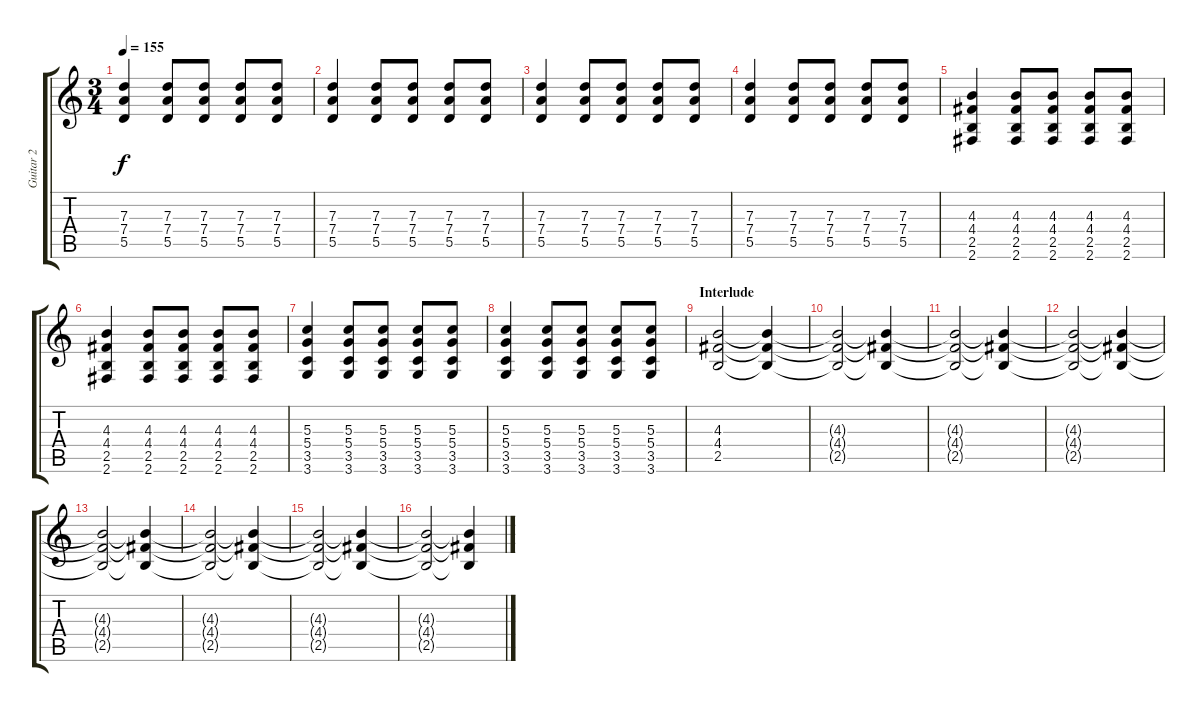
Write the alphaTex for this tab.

\track ("Guitar 2" "Guitar 2") {instrument overdrivenguitar}
\staff {score tabs}
\tuning (E4 B3 G3 D3 A2 E2) {hide}
\ts (3 4)
\tempo 155
\clef g2
\ks c
(7.3 7.4 5.5).4{dy f} (7.3 7.4 5.5).8 (7.3 7.4 5.5).8 (7.3 7.4 5.5).8 (7.3 7.4 5.5).8 |
(7.3 7.4 5.5).4 (7.3 7.4 5.5).8 (7.3 7.4 5.5).8 (7.3 7.4 5.5).8 (7.3 7.4 5.5).8 |
(7.3 7.4 5.5).4 (7.3 7.4 5.5).8 (7.3 7.4 5.5).8 (7.3 7.4 5.5).8 (7.3 7.4 5.5).8 |
(7.3 7.4 5.5).4 (7.3 7.4 5.5).8 (7.3 7.4 5.5).8 (7.3 7.4 5.5).8 (7.3 7.4 5.5).8 |
(4.3 4.4 2.5 2.6).4 (4.3 4.4 2.5 2.6).8 (4.3 4.4 2.5 2.6).8 (4.3 4.4 2.5 2.6).8 (4.3 4.4 2.5 2.6).8 |
(4.3 4.4 2.5 2.6).4 (4.3 4.4 2.5 2.6).8 (4.3 4.4 2.5 2.6).8 (4.3 4.4 2.5 2.6).8 (4.3 4.4 2.5 2.6).8 |
(5.3 5.4 3.5 3.6).4 (5.3 5.4 3.5 3.6).8 (5.3 5.4 3.5 3.6).8 (5.3 5.4 3.5 3.6).8 (5.3 5.4 3.5 3.6).8 |
(5.3 5.4 3.5 3.6).4 (5.3 5.4 3.5 3.6).8 (5.3 5.4 3.5 3.6).8 (5.3 5.4 3.5 3.6).8 (5.3 5.4 3.5 3.6).8 |
\section ("" "Interlude")
(4.3 4.4 2.5).2 (4.3{t} 4.4{t} 2.5{t}).4 |
(4.3{t} 4.4{t} 2.5{t}).2 (4.3{t} 4.4{t} 2.5{t}).4 |
(4.3{t} 4.4{t} 2.5{t}).2 (4.3{t} 4.4{t} 2.5{t}).4 |
(4.3{t} 4.4{t} 2.5{t}).2 (4.3{t} 4.4{t} 2.5{t}).4 |
(4.3{t} 4.4{t} 2.5{t}).2 (4.3{t} 4.4{t} 2.5{t}).4 |
(4.3{t} 4.4{t} 2.5{t}).2 (4.3{t} 4.4{t} 2.5{t}).4 |
(4.3{t} 4.4{t} 2.5{t}).2 (4.3{t} 4.4{t} 2.5{t}).4 |
(4.3{t} 4.4{t} 2.5{t}).2 (4.3{t} 4.4{t} 2.5{t}).4
